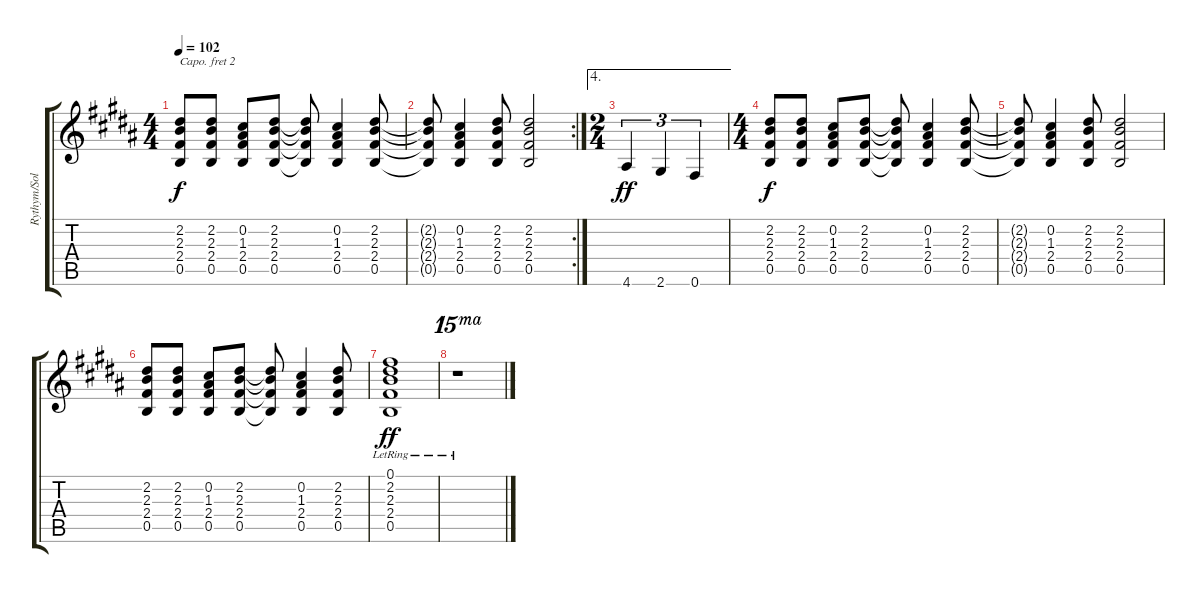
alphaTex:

\track ("Rythym/Solo 12 Str. Accoustic - Cetera" "Rythym/Sol") {instrument acousticguitarsteel}
\staff {score tabs}
\capo 2
\tuning (E4 B3 G3 D3 A2 E2) {hide}
\ts (4 4)
\tempo 102
\clef g2
\ks b
(2.2 2.3 2.4 0.5).8{dy f} (2.2 2.3 2.4 0.5).8 (0.2 1.3 2.4 0.5).8 (2.2 2.3 2.4 0.5).8 (2.2{t} 2.3{t} 2.4{t} 0.5{t}).8 (0.2 1.3 2.4 0.5).4 (2.2 2.3 2.4 0.5).8 |
\rc 2
\ks g#minor
(2.2{t} 2.3{t} 2.4{t} 0.5{t}).8 (0.2 1.3 2.4 0.5).4 (2.2 2.3 2.4 0.5).8 (2.2 2.3 2.4 0.5).2 |
\ae 4
\ts (2 4)
4.6.4{tu (3 2) dy ff} 2.6.4{tu (3 2)} 0.6.4{tu (3 2)} |
\ts (4 4)
\ks b
(2.2 2.3 2.4 0.5).8{dy f} (2.2 2.3 2.4 0.5).8 (0.2 1.3 2.4 0.5).8 (2.2 2.3 2.4 0.5).8 (2.2{t} 2.3{t} 2.4{t} 0.5{t}).8 (0.2 1.3 2.4 0.5).4 (2.2 2.3 2.4 0.5).8 |
\ks g#minor
(2.2{t} 2.3{t} 2.4{t} 0.5{t}).8 (0.2 1.3 2.4 0.5).4 (2.2 2.3 2.4 0.5).8 (2.2 2.3 2.4 0.5).2 |
\ks b
(2.2 2.3 2.4 0.5).8 (2.2 2.3 2.4 0.5).8 (0.2 1.3 2.4 0.5).8 (2.2 2.3 2.4 0.5).8 (2.2{t} 2.3{t} 2.4{t} 0.5{t}).8 (0.2 1.3 2.4 0.5).4 (2.2 2.3 2.4 0.5).8 |
\ks g#minor
(0.1{lr} 2.2{lr} 2.3{lr} 2.4{lr} 0.5{lr}).1{dy ff} |
r.1{ot 15ma}
